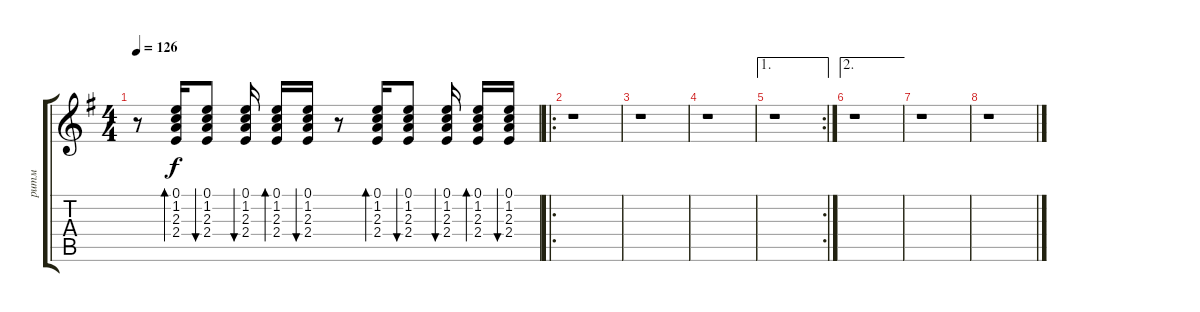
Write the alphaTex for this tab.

\track ("ритм" "ритм") {instrument acousticguitarsteel}
\staff {score tabs}
\tuning (E4 B3 G3 D3 A2 E2) {hide}
\ts (4 4)
\tempo 126
\clef g2
\ks eminor
r.8{dy f} (0.1 1.2 2.3 2.4).16{bd 60} (0.1 1.2 2.3 2.4).8{bu 60} (0.1 1.2 2.3 2.4).16{bu 60 beam split} (0.1 1.2 2.3 2.4).16{bd 60} (0.1 1.2 2.3 2.4).16{bu 60} r.8 (0.1 1.2 2.3 2.4).16{bd 60} (0.1 1.2 2.3 2.4).8{bu 60} (0.1 1.2 2.3 2.4).16{bu 60 beam split} (0.1 1.2 2.3 2.4).16{bd 60} (0.1 1.2 2.3 2.4).16{bu 60} |
\ro
r.1 |
r.1 |
r.1 |
\ae 1
\rc 2
r.1 |
\ae 2
r.1 |
r.1 |
r.1
